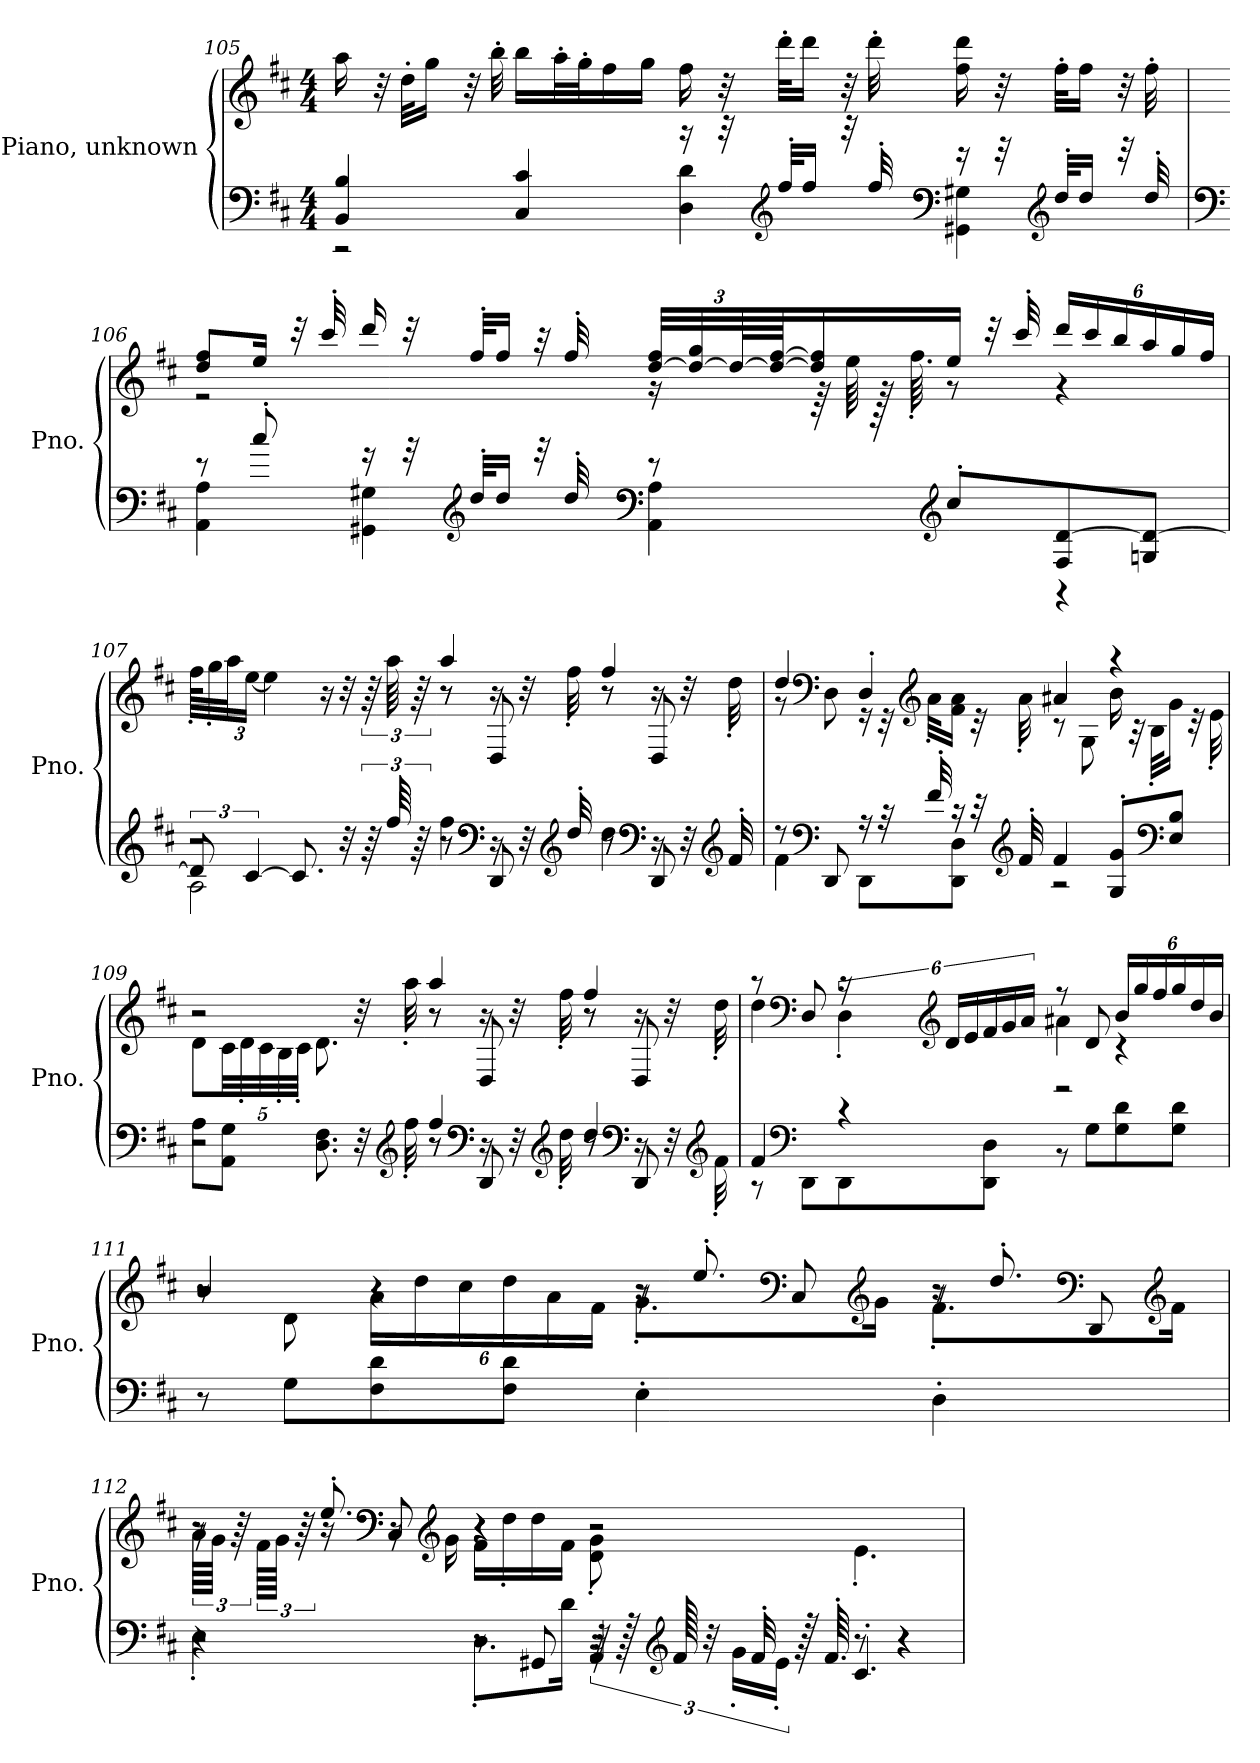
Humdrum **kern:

**kern	**kern
*part1	*part1
*staff2	*staff1
*I"Piano, unknown	*
*I'Pno.	*
!!LO:LB:g=z
*clefF4	*clefG2
*k[f#c#]	*k[f#c#]
*M4/4	*M4/4
=105	=105
*^	*
4BB/ 4B/	2r	16aa\
.	.	32r
.	.	32dd'\KLL
.	.	16gg\JJ
.	.	32r
.	.	32bb'\
4C#/ 4c#/	.	16bb\LL
.	.	32aa'\L
.	.	32gg'\J
.	.	16ff#\
.	.	16gg\JJ
16r	4D\ 4d\	16ff#\
32r	.	32r
*clefG2	*	*
32ff#'/KLL	.	32ddd'\KLL
16ff#/JJ	.	16ddd\JJ
32r	.	32r
32ff#'/	.	32ddd'\
*clefF4	*	*
16r	4GG#X\ 4G#X\	16ff#\ 16ddd\
32r	.	32r
*clefG2	*	*
32dd'/KLL	.	32ff#'\KLL
16dd/JJ	.	16ff#\JJ
32r	.	32r
32dd'/	.	32ff#'\
!!LO:LB:g=z
=106	=106	=106
*clefF4	*	*
*	*	*^
8r	4AA\ 4A\	8dd/ 8ff#/L	2r
8cc#'/	.	16ee/Jk	.
.	.	32r	.
.	.	32ccc#'/	.
16r	4GG#X\ 4G#X\	16ddd/	.
32r	.	32r	.
*clefG2	*	*	*
32dd'/KLL	.	32ff#'/KLL	.
16dd/JJ	.	16ff#/JJ	.
32r	.	32r	.
32dd'/	.	32ff#'/	.
*clefF4	*	*	*
*	*	*Xbrackettup	*
8r	4AA\ 4A\	[48dd/ 48ff#/LLL	16r
.	.	48dd/_ 48gg/	.
.	.	96dd/L_	.
.	.	96dd/_ [96ff#/JJ	.
.	.	16dd/] 16ff#/]	64r
.	.	.	64ee\
.	.	.	128r
.	.	.	64.ff#'\
*clefG2	*	*	*
8cc#'/L	.	16ee/JJ	8r
.	.	32r	.
.	.	32ccc#'/	.
8F#/ [8d/	4r	24ddd/LL	4r
.	.	24ccc#/	.
.	.	24bb/	.
8Gn/ 8d/_J	.	24aa/	.
.	.	24gg/	.
.	.	24ff#/JJ	.
!!LO:LB:g=z
=107	=107	=107	=107
*	*^	*	*^
12d/]	2A\	2r	2r	32ff#'\LLL	2r
.	.	.	.	32gg'\	.
.	.	.	.	48aa\J	.
[6c#/	.	.	.	[24ee\JJ	.
.	.	.	.	4ee\]	.
8.c#/]	.	.	.	.	.
.	.	.	.	16r	.
32r	.	.	.	32r	.
*	*	*	*	*brackettup	*
96r	.	.	.	96r	.
96ff#/	.	.	.	96aa\	.
96r	.	.	.	96r	.
8r	4ff#\	8r	4aa/	8r	8r
*clefF4	*	*	*	*	*
16r	.	8DD/	.	16r	8D/
32r	.	.	.	32r	.
*clefG2	*	*	*	*	*
32dd'/	.	.	.	32ff#'\	.
8r	4dd\	8r	4ff#/	8r	8r
*clefF4	*	*	*	*	*
16r	.	8DD/	.	16r	8D/
32r	.	.	.	32r	.
*clefG2	*	*	*	*	*
32f#'/	.	.	.	32dd'\	.
*	*v	*v	*	*	*
*	*	*	*v	*v
!!LO:PB:g=z
=108	=108	=108	=108
8r	4f#\	4dd/	8r
*clefF4	*	*clefF4	*
8DD/	.	.	8D\
16r	8DD\L	4D'/	16r
32r	.	.	32r
*	*	*clefG2	*
32f#'/	.	.	32a'\KLL
16r	8DD\ 8D\J	.	16f#\ 16a\JJ
32r	.	.	32r
*clefG2	*	*	*
32f#'/	.	.	32a'\
4f#/	2r	4a#X/	8r
.	.	.	8G\
8G/' 8g/'L	.	4r	16b\
.	.	.	32r
.	.	.	32B'\KLL
*clefF4	*	*	*
8E/ 8B/J	.	.	16g\JJ
.	.	.	32r
.	.	.	32e'\
!!LO:LB:g=z
=109	=109	=109	=109
*	*^	*	*^
2r	8A\L	2r	2r	8d\L	2r
*	*	*	*	*Xbrackettup	*
.	8AA\ 8G\J	.	.	40c#\LL	.
.	.	.	.	40d'\	.
.	.	.	.	40c#\	.
.	.	.	.	40B'\	.
.	.	.	.	40c#'\JJJ	.
.	8.D\ 8.F#\	.	.	8.d\	.
.	32r	.	.	32r	.
*clefG2	*	*	*	*	*
.	32ff#'\	.	.	32aa'\	.
4ff#/	8r	8r	4aa/	8r	8r
*clefF4	*	*	*	*	*
.	16r	8DD/	.	16r	8D/
.	32r	.	.	32r	.
*clefG2	*	*	*	*	*
.	32dd'\	.	.	32ff#'\	.
4dd/	8r	8r	4ff#/	8r	8r
*clefF4	*	*	*	*	*
.	16r	8DD/	.	16r	8D/
.	32r	.	.	32r	.
*clefG2	*	*	*	*	*
.	32f#'\	.	.	32dd'\	.
*	*v	*v	*	*	*
*	*	*	*v	*v
!!LO:LB:g=z
=110	=110	=110	=110
4f#/	8r	8r	4dd\
*clefF4	*	*clefF4	*
.	8DD\L	8D/	.
*	*	*brackettup	*
4r	8DD\	24r	4D'\
*	*	*clefG2	*
.	.	24d/LL	.
.	.	24e/	.
*	*	*Xbrackettup	*
.	8DD\ 8D\J	24f#/	.
.	.	24g/	.
.	.	24a/JJ	.
2r	8r	8r	4a#X\
.	8G\L	8d/	.
.	8G\ 8d\	24b/LL	4r
.	.	24gg/	.
.	.	24ff#/	.
.	8G\ 8d\J	24gg/	.
.	.	24dd/	.
.	.	24b/JJ	.
*v	*v	*	*
!!LO:LB:g=z
=111	=111	=111
*	*	*^
8r	4b/	8r	2r
8G\L	.	8d\	.
8F#\ 8d\	4r	24a\LL	.
.	.	24dd\	.
.	.	24cc#\	.
8F#\ 8d\J	.	24dd\	.
.	.	24a\	.
.	.	24f#\JJ	.
4E'\	16r	8.g'\L	8r
.	8.ee'/	.	.
*	*clefF4	*	*
.	.	.	8C#/
*	*clefG2	*	*
.	.	16g\Jk	.
4D'\	16r	8.f#'\L	8r
.	8.dd'/	.	.
*	*clefF4	*	*
.	.	.	8DD/
*	*clefG2	*	*
.	.	16f#\Jk	.
!!LO:LB:g=z	!!	!!
=112	=112	=112	=112
*^	*	*	*
*	*^	*	*	*
*	*	*	*	*brackettup	*
4r	4E'\	2r	16r	96a\LLLL	8r
.	.	.	.	96g\JJJJ	.
.	.	.	.	96r	.
.	.	.	.	96f#\LLLL	.
.	.	.	.	96g\JJJJ	.
.	.	.	.	96r	.
.	.	.	8.ee'/	16r	.
*	*	*	*clefF4	*	*
.	.	.	.	16r	8C#/
*	*	*	*clefG2	*	*
.	.	.	.	16g\	.
8r	8.D'\L	.	4r	16f#\LL	4r
.	.	.	.	16dd'\	.
8GG#X/	.	.	.	16dd\	.
.	16d\Jk	.	.	16f#\JJ	.
64r	24r	4AA/	2r	8d\' 8g\'	2r
128r	.	.	.	.	.
*clefG2	*	*	*	*	*
128f#/	.	.	.	.	.
32r	.	.	.	.	.
.	24g'\LL	.	.	.	.
32f#'/	.	.	.	.	.
.	24e'\JJ	.	.	.	.
128r	.	.	.	.	.
64.f#'/	.	.	.	.	.
4.c#'/	8r	.	.	4.e'\	.
.	4r	4r	.	.	.
*v	*v	*v	*	*	*
*	*v	*v	*v
=	=
*-	*-
